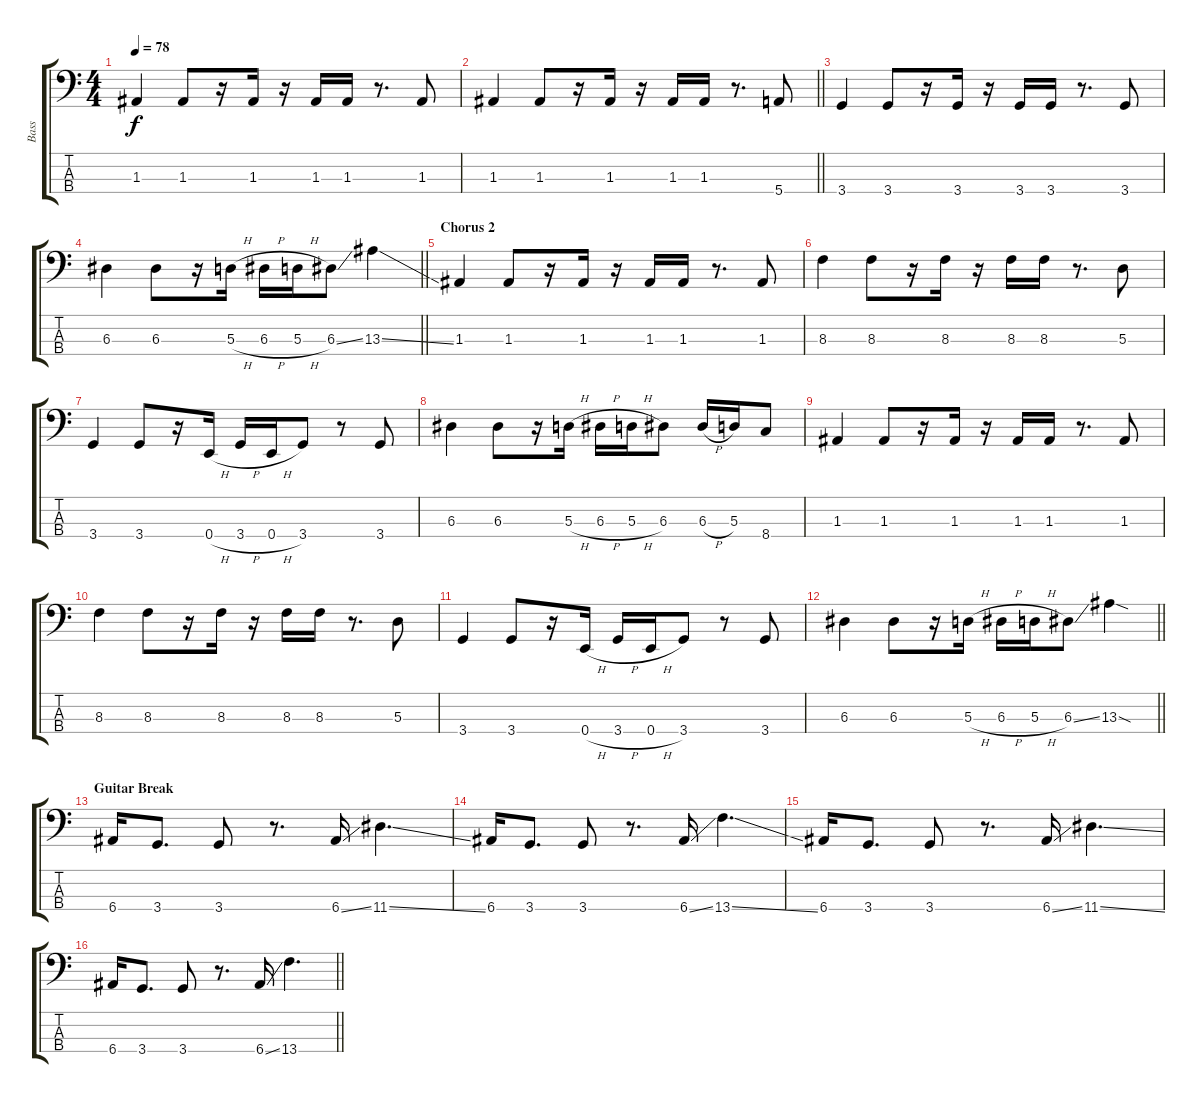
\track ("Bass" "Bass") {instrument electricbassfinger}
\staff {score tabs}
\tuning (G2 D2 A1 E1) {hide}
\ts (4 4)
\tempo 78
\clef f4
\ks c
1.3.4{dy f} 1.3.8 r.16 1.3.16 r.16 1.3.16 1.3.16 r.8{d} 1.3.8 |
\barLineRight lightlight
1.3.4 1.3.8 r.16 1.3.16 r.16 1.3.16 1.3.16 r.8{d} 5.4.8 |
3.4.4 3.4.8 r.16 3.4.16 r.16 3.4.16 3.4.16 r.8{d} 3.4.8 |
\barLineRight lightlight
6.3.4 6.3.8 r.16 5.3{h}.16 6.3{h}.16 5.3{h}.16 6.3{ss}.8 13.3{ss}.4 |
\section ("" "Chorus 2")
1.3.4 1.3.8 r.16 1.3.16 r.16 1.3.16 1.3.16 r.8{d} 1.3.8 |
8.3.4 8.3.8 r.16 8.3.16 r.16 8.3.16 8.3.16 r.8{d} 5.3.8 |
3.4.4 3.4.8 r.16 0.4{h}.16 3.4{h}.16 0.4{h}.16 3.4.8 r.8 3.4.8 |
6.3.4 6.3.8 r.16 5.3{h}.16 6.3{h}.16 5.3{h}.16 6.3.8 6.3{h}.16 5.3.16 8.4.8 |
1.3.4 1.3.8 r.16 1.3.16 r.16 1.3.16 1.3.16 r.8{d} 1.3.8 |
8.3.4 8.3.8 r.16 8.3.16 r.16 8.3.16 8.3.16 r.8{d} 5.3.8 |
3.4.4 3.4.8 r.16 0.4{h}.16 3.4{h}.16 0.4{h}.16 3.4.8 r.8 3.4.8 |
\barLineRight lightlight
6.3.4 6.3.8 r.16 5.3{h}.16 6.3{h}.16 5.3{h}.16 6.3{ss}.8 13.3{sod}.4 |
\section ("" "Guitar Break")
6.4.16 3.4.8{d} 3.4.8 r.8{d} 6.4{ss}.16 11.4{ss}.4{d} |
6.4.16 3.4.8{d} 3.4.8 r.8{d} 6.4{ss}.16 13.4{ss}.4{d} |
6.4.16 3.4.8{d} 3.4.8 r.8{d} 6.4{ss}.16 11.4{ss}.4{d} |
\barLineRight lightlight
6.4.16 3.4.8{d} 3.4.8 r.8{d} 6.4{ss}.16 13.4{ss}.4{d}
